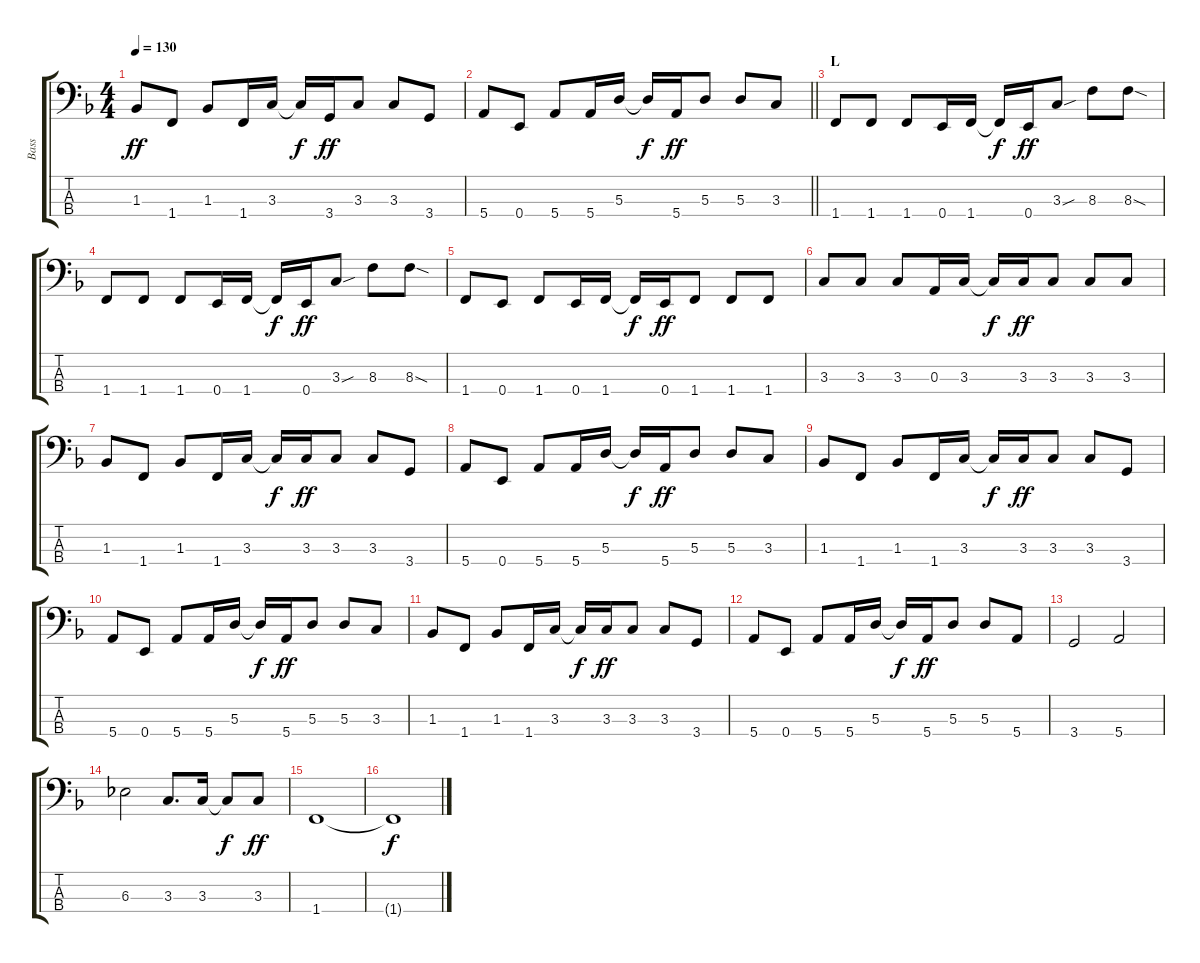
\track ("Bass" "Bass") {instrument electricbasspick}
\staff {score tabs}
\tuning (G2 D2 A1 E1) {hide}
\ts (4 4)
\tempo 130
\clef f4
\ks f
1.3.8{dy ff} 1.4.8 1.3.8 1.4.16 3.3.16 3.3{t}.16{dy f} 3.4.16{dy ff} 3.3.8 3.3.8 3.4.8 |
\barLineRight lightlight
5.4.8 0.4.8 5.4.8 5.4.16 5.3.16 5.3{t}.16{dy f} 5.4.16{dy ff} 5.3.8 5.3.8 3.3.8 |
\section ("" "L")
1.4.8 1.4.8 1.4.8 0.4.16 1.4.16 1.4{t}.16{dy f} 0.4.16{dy ff} 3.3{sou}.8 8.3.8 8.3{sod}.8 |
1.4.8 1.4.8 1.4.8 0.4.16 1.4.16 1.4{t}.16{dy f} 0.4.16{dy ff} 3.3{sou}.8 8.3.8 8.3{sod}.8 |
1.4.8 0.4.8 1.4.8 0.4.16 1.4.16 1.4{t}.16{dy f} 0.4.16{dy ff} 1.4.8 1.4.8 1.4.8 |
3.3.8 3.3.8 3.3.8 0.3.16 3.3.16 3.3{t}.16{dy f} 3.3.16{dy ff} 3.3.8 3.3.8 3.3.8 |
1.3.8 1.4.8 1.3.8 1.4.16 3.3.16 3.3{t}.16{dy f} 3.3.16{dy ff} 3.3.8 3.3.8 3.4.8 |
5.4.8 0.4.8 5.4.8 5.4.16 5.3.16 5.3{t}.16{dy f} 5.4.16{dy ff} 5.3.8 5.3.8 3.3.8 |
1.3.8 1.4.8 1.3.8 1.4.16 3.3.16 3.3{t}.16{dy f} 3.3.16{dy ff} 3.3.8 3.3.8 3.4.8 |
5.4.8 0.4.8 5.4.8 5.4.16 5.3.16 5.3{t}.16{dy f} 5.4.16{dy ff} 5.3.8 5.3.8 3.3.8 |
1.3.8 1.4.8 1.3.8 1.4.16 3.3.16 3.3{t}.16{dy f} 3.3.16{dy ff} 3.3.8 3.3.8 3.4.8 |
5.4.8 0.4.8 5.4.8 5.4.16 5.3.16 5.3{t}.16{dy f} 5.4.16{dy ff} 5.3.8 5.3.8 5.4.8 |
3.4.2 5.4.2 |
6.3.2 3.3.8{d} 3.3.16 3.3{t}.8{dy f} 3.3.8{dy ff} |
1.4.1 |
1.4{t}.1{dy f}
